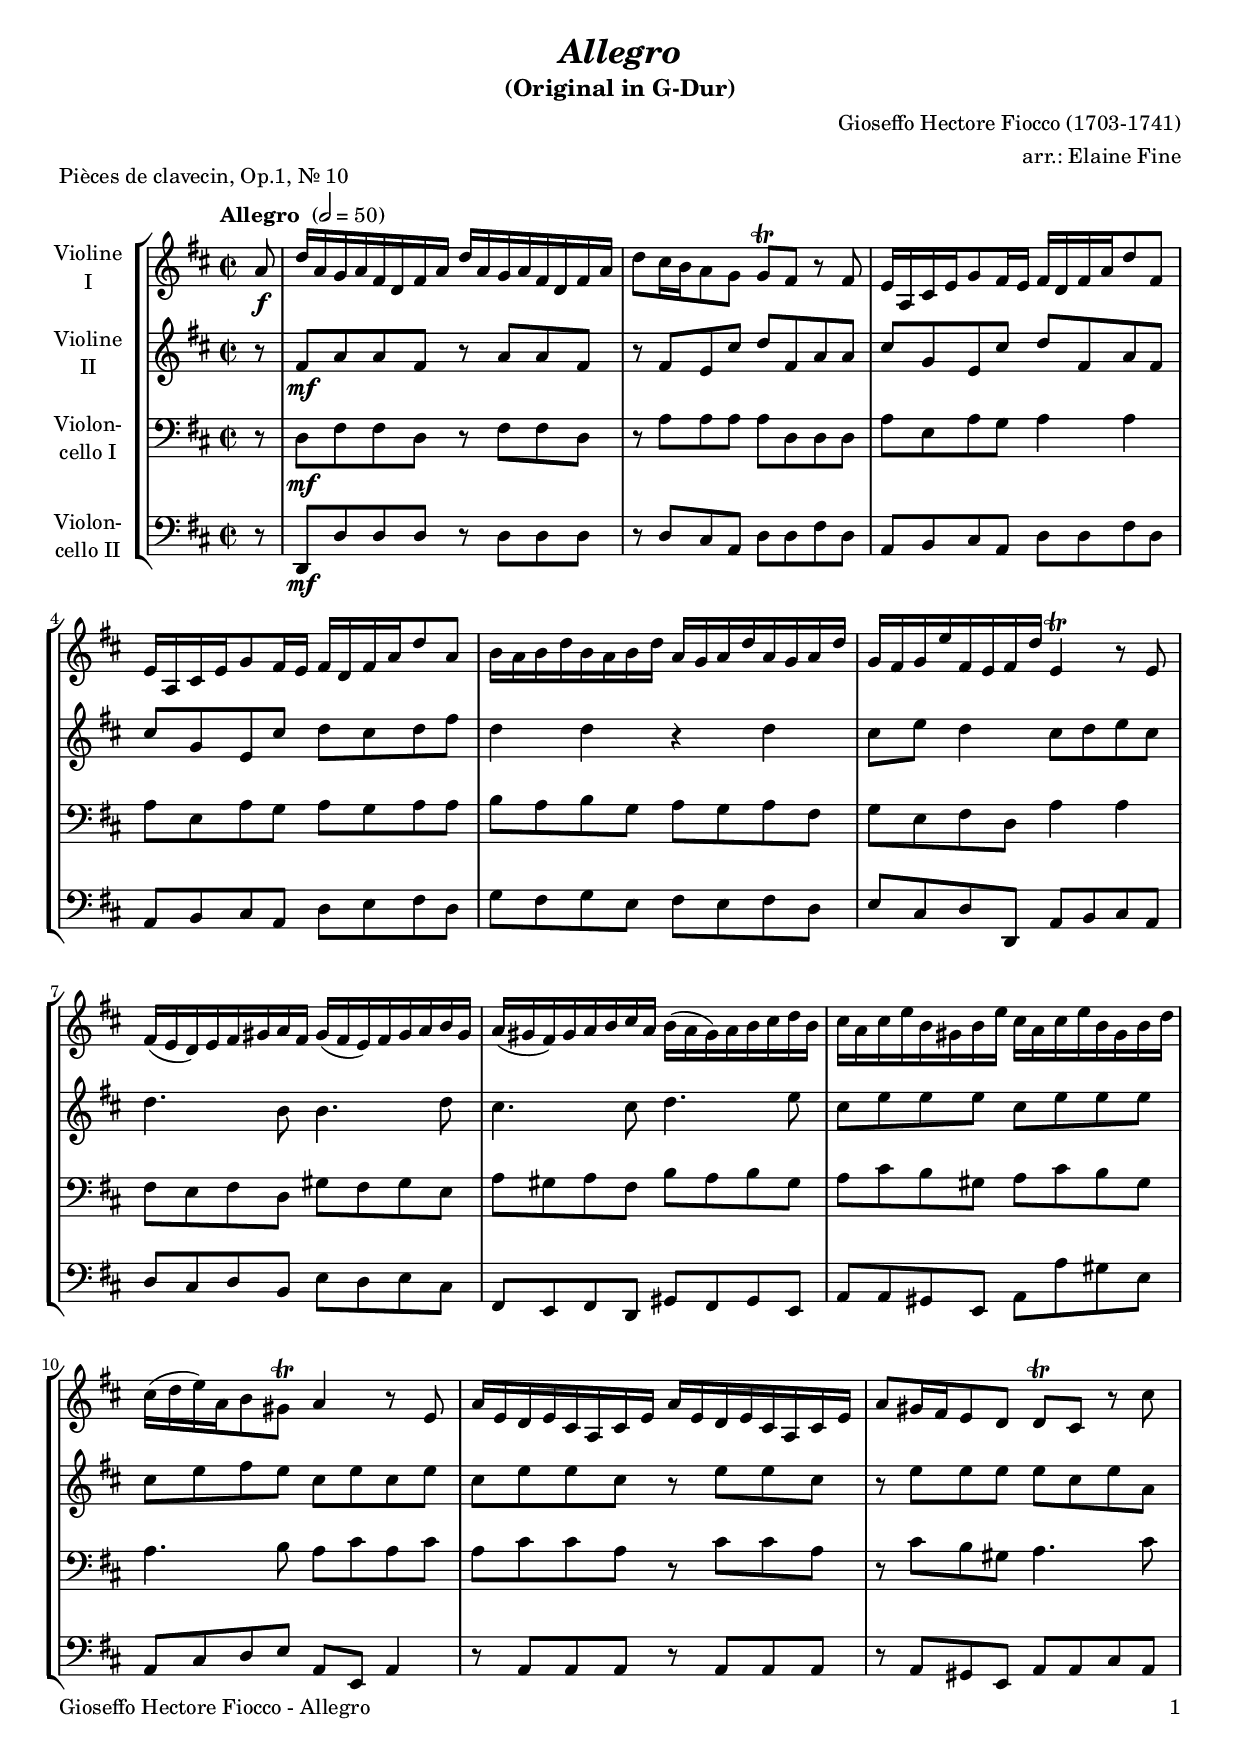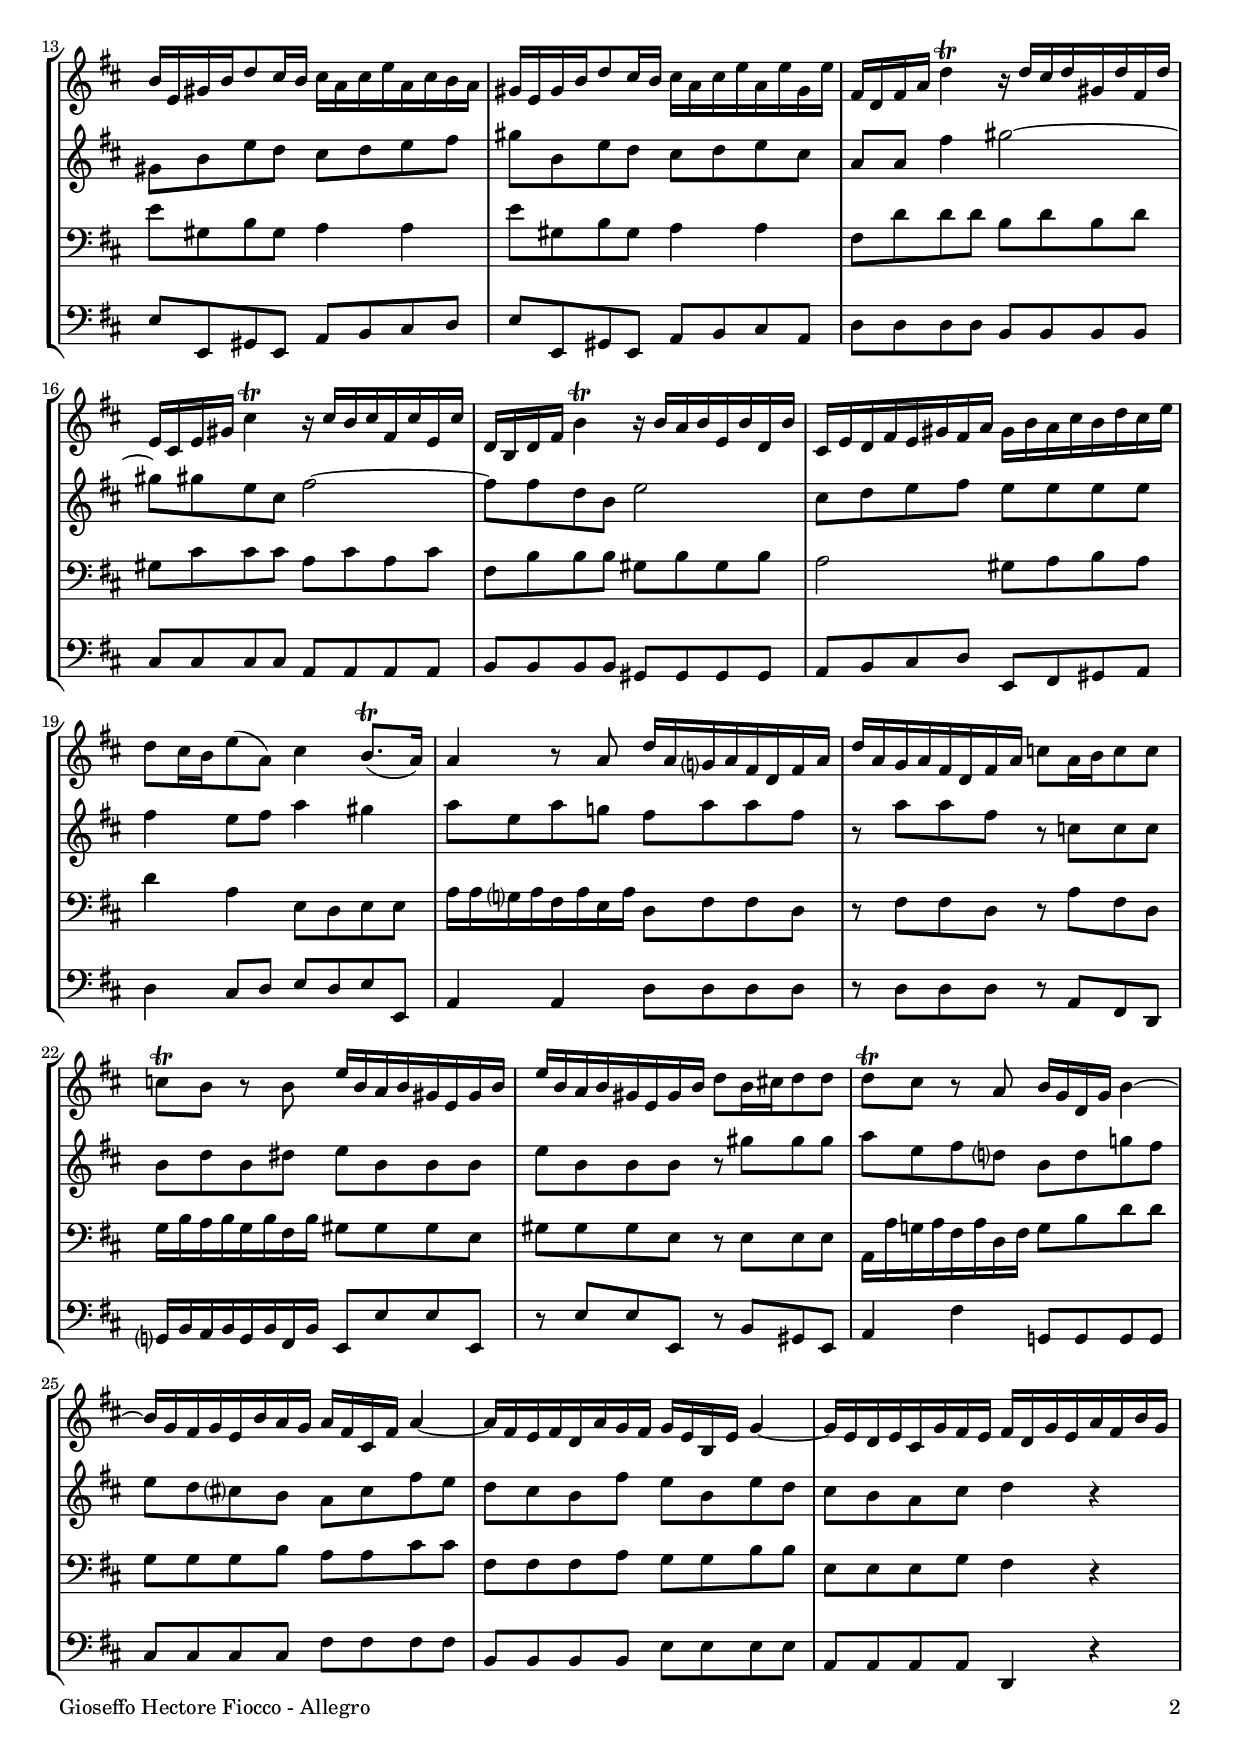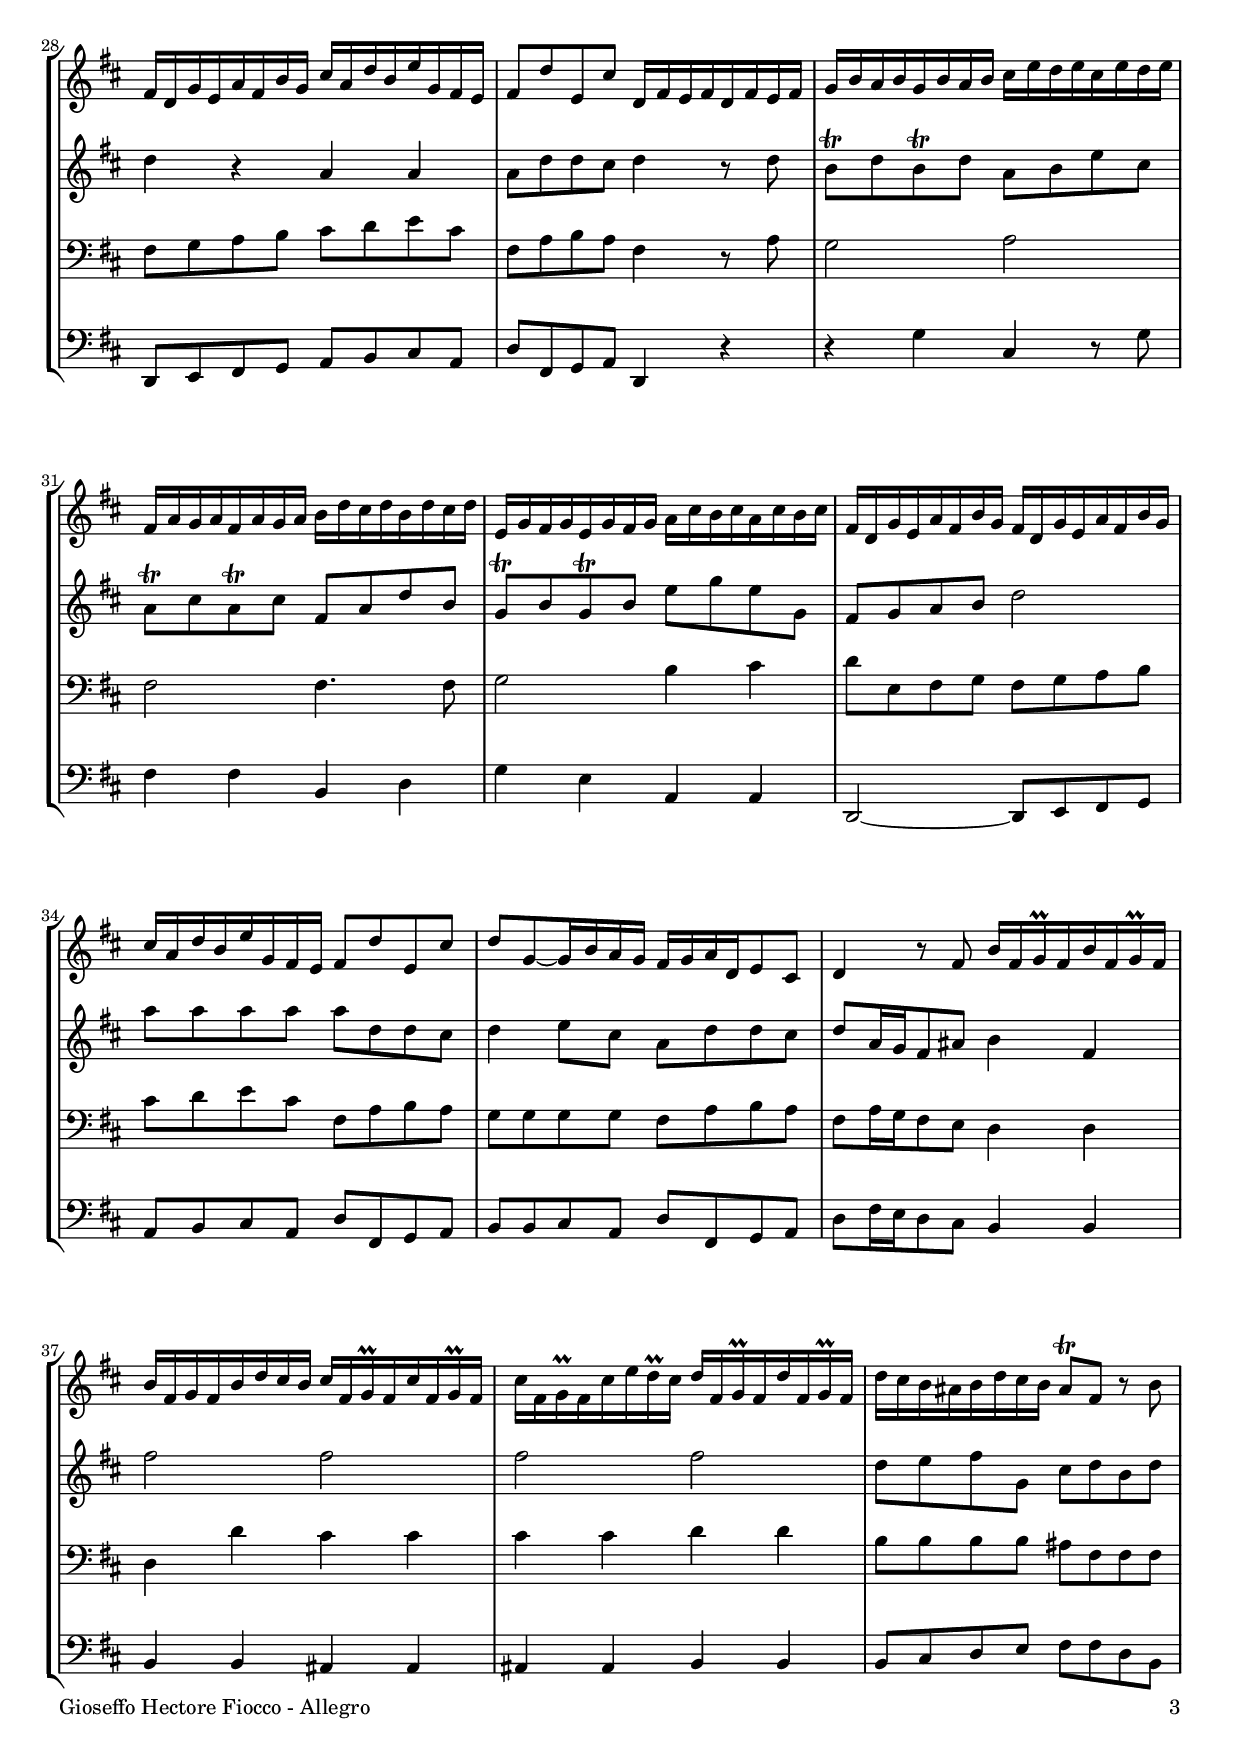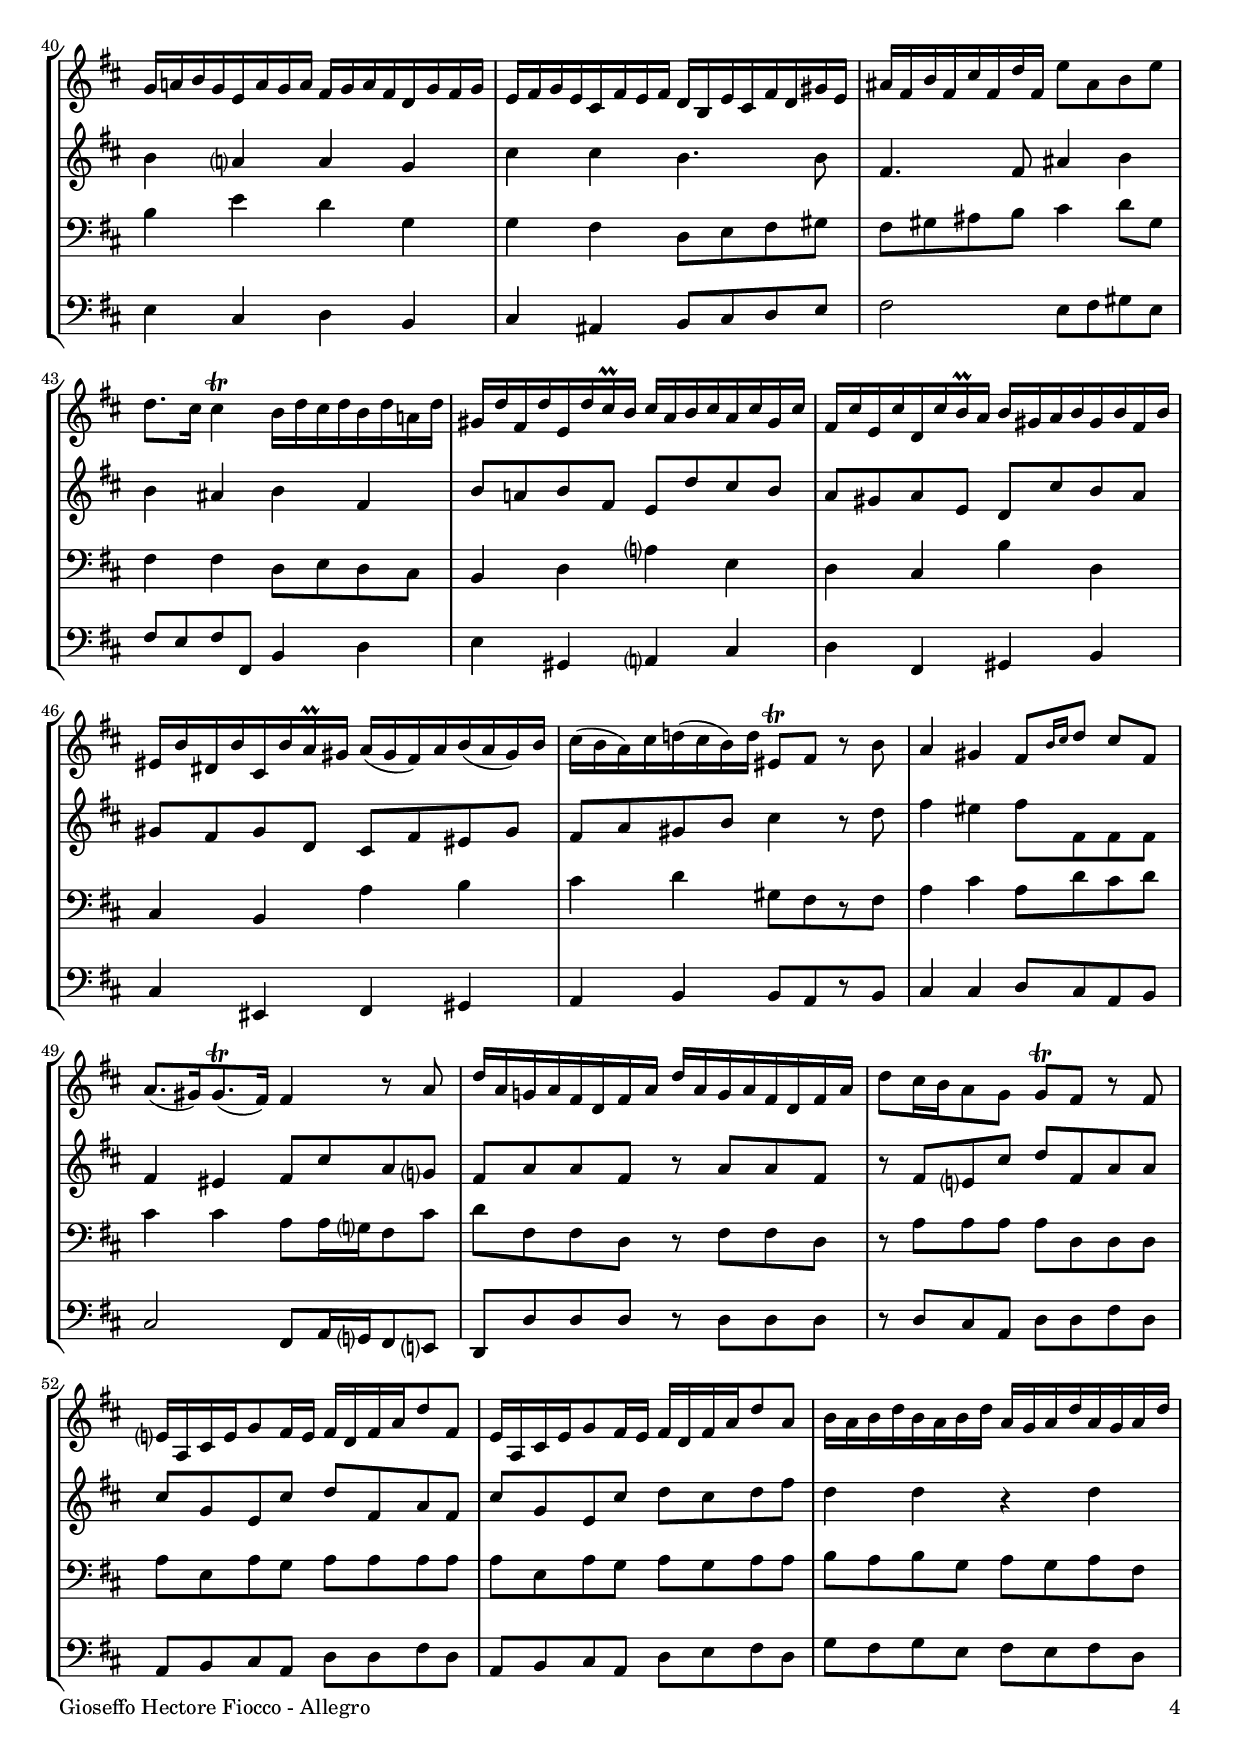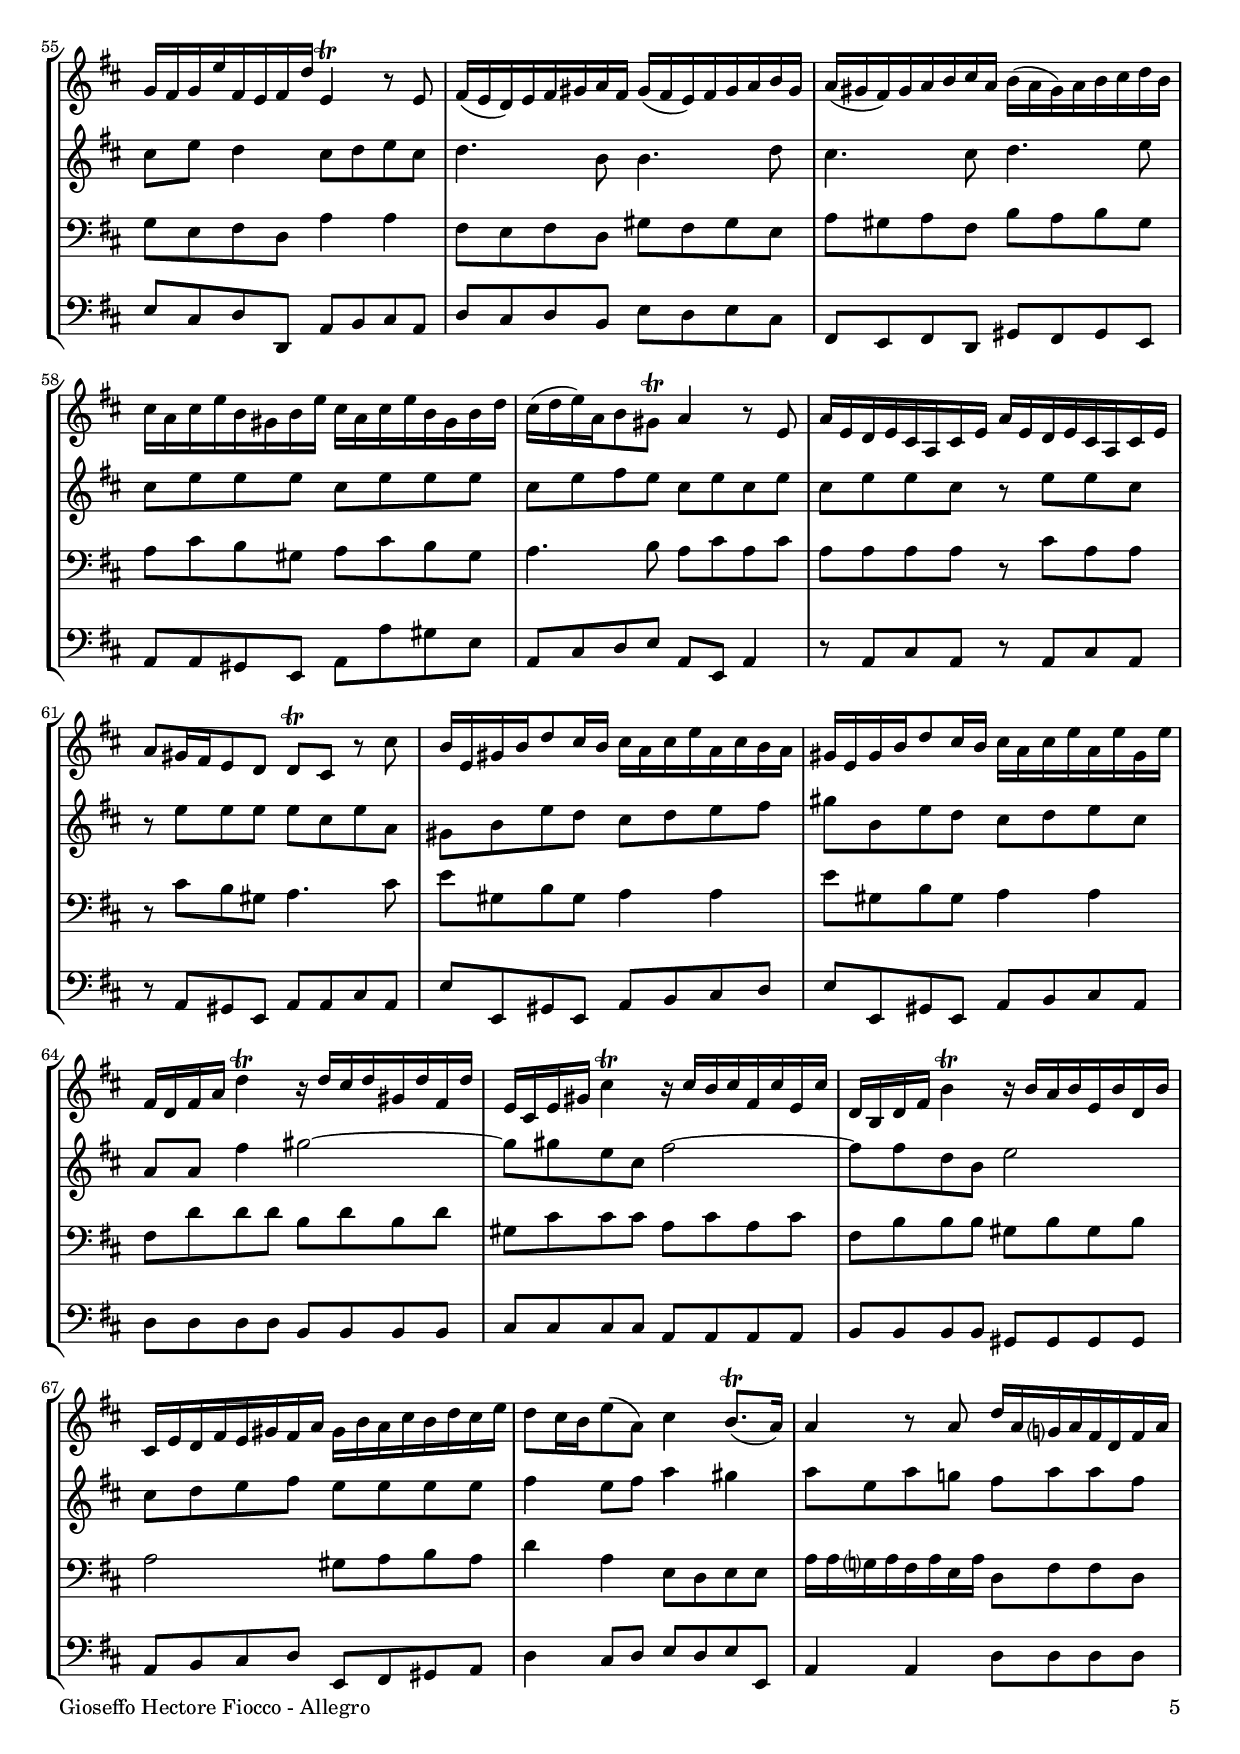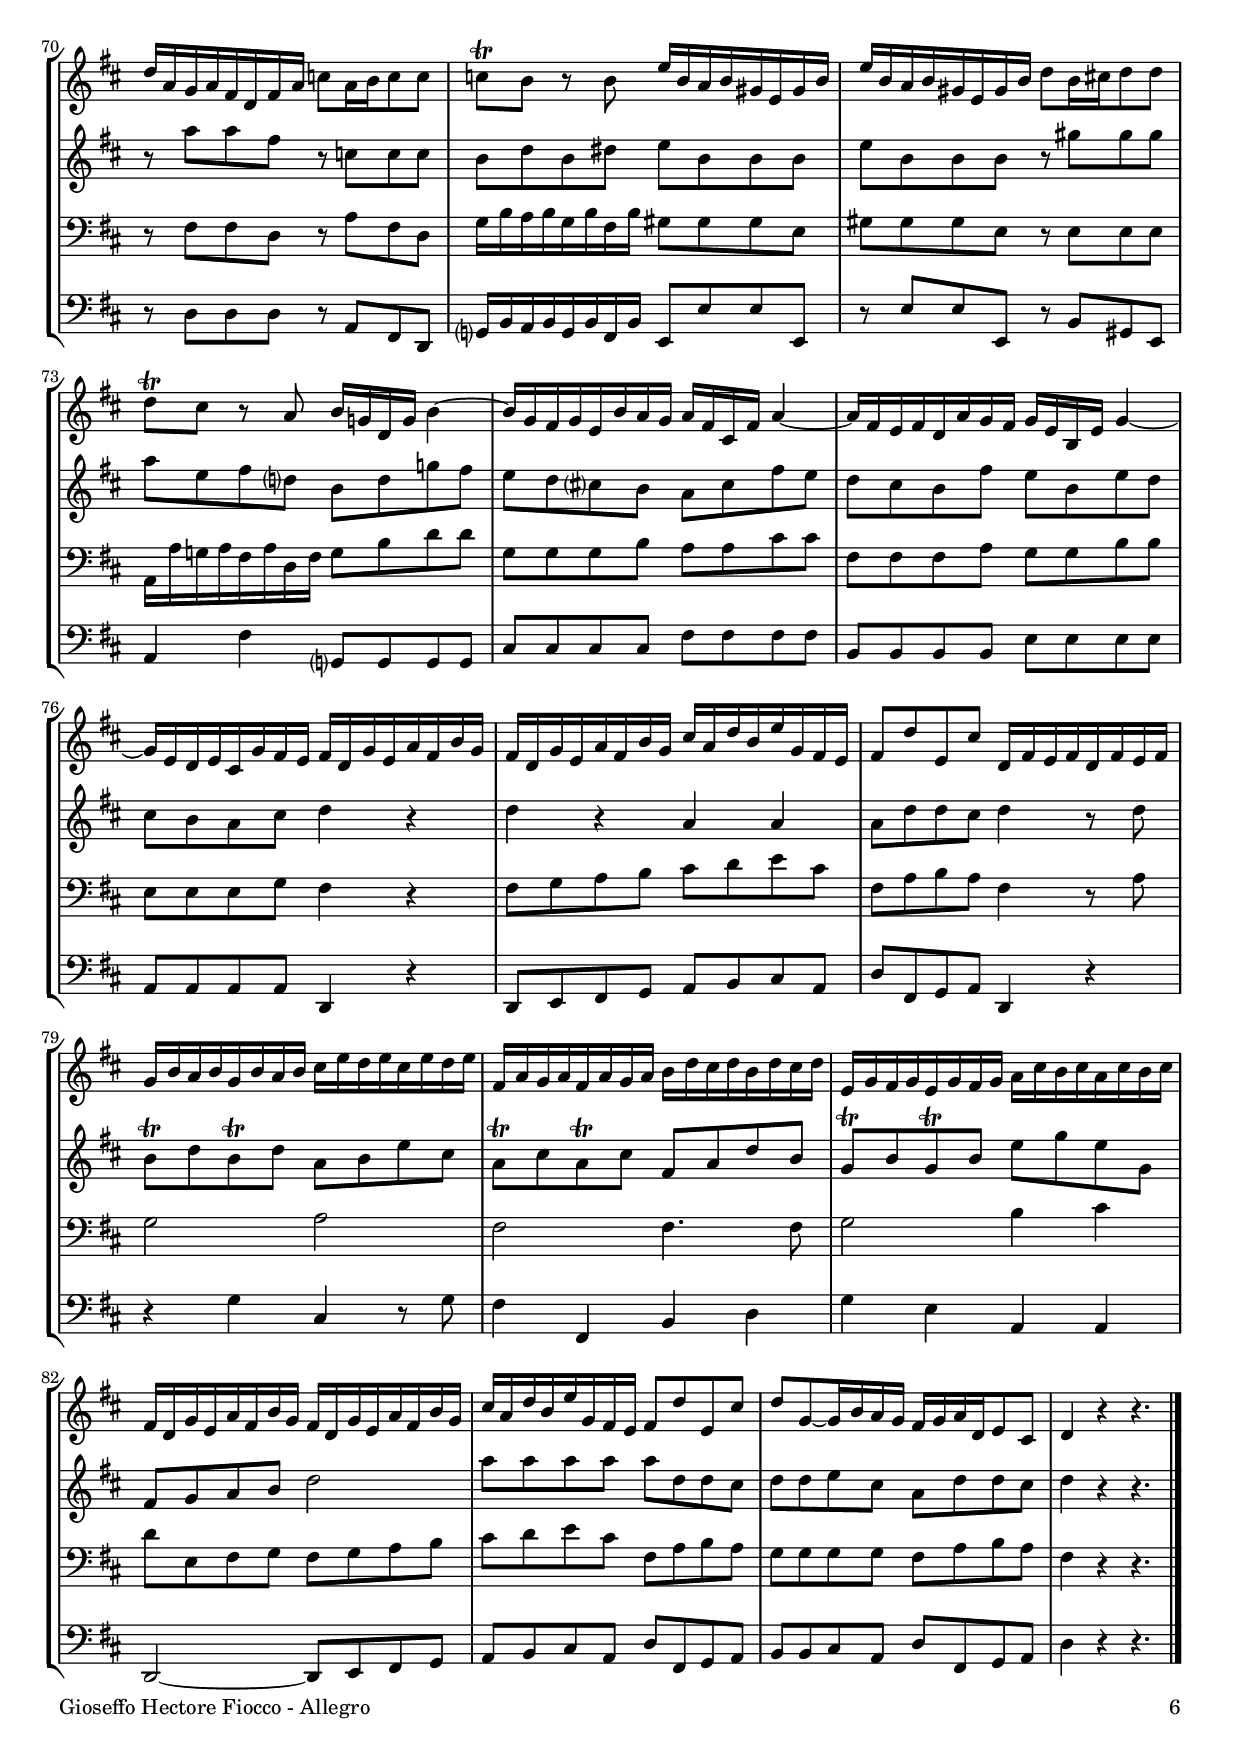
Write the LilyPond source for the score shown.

\version "2.22.0"
\include "deutsch.ly"
  
#(set-global-staff-size 18.25)

\header {
  title     = \markup \bold \italic "Allegro"
  subtitle  = "(Original in G-Dur)"
  composer  = "Gioseffo Hectore Fiocco (1703-1741)"
  arranger  = "arr.: Elaine Fine"
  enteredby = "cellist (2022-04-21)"
  piece     = "Pièces de clavecin, Op.1, Nr. 10"
}

voiceconsts = {
  \key g \major
  \time 2/2
  \clef "treble"
%  \numericTimeSignature
  \compressEmptyMeasures
  % Set default beaming for all staves
% \set Timing.beamExceptions = #'()
% \set Timing.baseMoment     = #(ly:make-moment 1 4)
% \set Timing.beatStructure  = #'(1 1 1)
  \tempo "Allegro " 2=50
}

mivl = "violin"
miba = "cello"
mipz = "pizzicato strings"

va = \relative c'' {
  \voiceconsts

  \partial 8 d8\f
  g16 d c d h g h d g d c d h g h d
  g8 fis16 e d8 c c\trill h r h
  a16 d, fis a c8 h16 a h g h d g8 h,
  
  a16 d, fis a c8 h16 a h g h d g8 d
  e16 d e g e d e g d c d g d c d g
  c, h c a' h, a h g' a,4\trill r8 a
  h16( a g) a h cis d h cis( h a) h cis d e cis
  
  d( cis h) cis d e fis d e( d cis) d e fis g e
  fis d fis a e cis e a fis d fis a e cis e g
  fis( g a) d, e8 cis\trill d4 r8 a
  
  d16 a g a fis d fis a d a g a fis d fis a
  d8 cis16 h a8 g g\trill fis r fis'
  e16 a, cis e g8 fis16 e fis d fis a d, fis e d

  cis a cis e g8 fis16 e fis d fis a d, a' cis, a'
  h, g h d g4\trill r16 g fis g cis, g' h, g'
  a, fis a cis fis4\trill r16 fis e fis h, fis' a, fis'

  g, e g h e4\trill r16 e d e a, e' g, e'
  fis, a g h a cis h d cis e d fis e g fis a
  g8 fis16 e a8( d,) fis4 e8.(\trill d16)
  d4 r8 d g16 d c? d h g h d

  g d c d h g h d f8 d16 e f8 f
  f\trill e r e a16 e d e cis a cis e
  a e d e cis a cis e g8 e16 fis! g8 g
  g\trill fis r d e16 c g c e4~

  e16 c h c a e' d c d h fis h d4~
  d16 h a h g d' c h c a e a c4~
  c16 a g a fis c' h a h g c a d h e c

  h g c a d h e c fis d g e a c, h a
  h8 g' a, fis' g,16 h a h g h a h
  c e d e c e d e fis a g a fis a g a

  h, d c d h d c d e g fis g e g fis g
  a, c h c a c h c d fis e fis d fis e fis
  h, g c a d h e c h g c a d h e c

  fis d g e a c, h a h8 g' a, fis'
  g c,~ c16 e d c h c d g, a8 fis
  g4 r8 h e16 h c\prall h e h c\prall h
  e h c h e g fis e fis h, c\prall h fis' h, c\prall h
  fis' h, c\prall h fis' a g\prall fis g h, c\prall h g' h, c\prall h
  g' fis e dis e g fis e dis8\trill h r e
  c16 d! e c a d c d h c d h g c h c

  a h c a fis h a h g e a fis h g cis a
  dis h e h fis' h, g' h, a'8 dis, e a
  g8. fis16 fis4\trill e16 g fis g e g d! g
  cis, g' h, g' a, g' fis\prall e fis d e fis d fis cis fis

  h, fis' a, fis' g, fis' e\prall d e cis d e cis e h e
  ais, e' gis, e' fis, e' d\prall cis d( cis h) d e( d cis) e
  fis( e d) fis g!( fis e) g ais,8\trill h r e
  d4 cis h8[ \grace { e16[ fis] } g8] fis h,

  d8.( cis16) cis8.(\trill h16) h4 r8 d
  g16 d c! d h g h d g d c d h g h d
  g8 fis16 e d8 c c\trill h r h
  a?16 d, fis a c8 h16 a h g h d g8 h,

  a16 d, fis a c8 h16 a h g h d g8 d
  e16 d e g e d e g d c d g d c d g
  c, h c a' h, a h g' a,4\trill r8 a
  h16( a g) a h cis d h cis( h a) h cis d e cis

  d( cis h) cis d e fis d e( d cis) d e fis g e
  fis d fis a e cis e a fis d fis a e cis e g
  fis( g a) d, e8 cis\trill d4 r8 a

  d16 a g a fis d fis a d a g a fis d fis a
  d8 cis16 h a8 g g\trill fis r fis'
  e16 a, cis e g8 fis16 e fis d fis a d, fis e d

  cis a cis e g8 fis16 e fis d fis a d, a' cis, a'
  h, g h d g4\trill r16 g fis g cis, g' h, g'
  a, fis a cis fis4\trill r16 fis e fis h, fis' a, fis'

  g, e g h e4\trill r16 e d e a, e' g, e'
  fis, a g h a cis h d cis e d fis e g fis a
  g8 fis16 e a8( d,) fis4 e8.(\trill d16)
  d4 r8 d g16 d c? d h g h d

  g d c d h g h d f8 d16 e f8 f
  f\trill e r8 e a16 e d e cis a cis e
  a e d e cis a cis e g8 e16 fis! g8 g
  g\trill fis r d e16 c! g c e4~

  e16 c h c a e' d c d h fis h d4~
  d16 h a h g d' c h c a e a c4~
  c16 a g a fis c' h a h g c a d h e c

  h g c a d h e c fis d g e a c, h a
  h8 g' a, fis' g,16 h a h g h a h
  c e d e c e d e fis a g a fis a g a

  h, d c d h d c d e g fis g e g fis g
  a, c h c a c h c d fis e fis d fis e fis
  h, g c a d h e c h g c a d h e c

  fis d g e a c, h a h8 g' a, fis'
  g c,~ c16 e d c h c d g, a8 fis
  g4 r r4. \bar "|."
}

vb = \relative c'' {
  \voiceconsts

  \partial 8 r8
  h\mf d d h r d d h
  r h a fis' g h, d d
  fis c a fis' g h, d h
  fis' c a fis' g fis g h

  g4 g r g
  fis8 a g4 fis8 g a fis
  g4. e8 e4. g8
  fis4. fis8 g4. a8
  fis a a a fis a a a
  
  fis a h a fis a fis a
  fis a a fis r a a fis
  r a a a a fis a d,
  cis e a g fis g a h
  cis e, a g fis g a fis

  d d h'4 cis2~
  cis8 cis a fis h2~
  h8 h g e a2
  fis8 g a h a a a a
  h4 a8 h d4 cis

  d8 a d c! h d d h
  r d d h r f f f
  e g e gis a e e e
  a e e e r cis' cis cis
  d a h g? e g c! h

  a g fis? e d fis h a
  g fis e h' a e a g
  fis e d fis g4 r
  g r d d
  d8 g g fis g4 r8 g

  e\trill g e\trill g d e a fis
  d\trill fis d\trill fis h, d g e
  c\trill e c\trill e a c a c,
  h c d e g2
  d'8 d d d d g, g fis

  g4 a8 fis d g g fis
  g d16 c h8 dis e4 h
  h'2 h
  h h
  g8 a h c, fis g e g

  e4 d? d c
  fis fis e4. e8
  h4. h8 dis4 e
  e dis e h
  e8 d! e h a g' fis e

  d cis d a g fis' e d
  cis h cis g fis h ais cis
  h d cis e fis4 r8 g
  h4 ais h8 h, h h

  h4 ais h8 fis' d c?
  h d d h r d d h
  r h a? fis' g h, d d
  fis c a fis' g h, d h

  fis' c a fis' g fis g h
  g4 g r g
  fis8 a g4 fis8 g a fis
  g4. e8 e4. g8

  fis4. fis8 g4. a8
  fis a a a fis a a a
  fis a h a fis a fis a
  fis a a fis r a a fis

  r a a a a fis a d,
  cis e a g fis g a h
  cis e, a g fis g a fis
  d d h'4 cis2~

  cis8 cis a fis h2~
  h8 h g e a2
  fis8 g a h a a a a
  h4 a8 h d4 cis
  d8 a d c! h d d h

  r d d h r f f f
  e g e gis a e e e
  a e e e r cis' cis cis
  d a h g? e g c! h
  a g fis? e d fis h a

  g fis e h' a e a g
  fis e d fis g4 r
  g r d d
  d8 g g fis g4 r8 g
  e\trill g e\trill g d e a fis

  d\trill fis d\trill fis h, d g e
  c\trill e c\trill e a c a c,
  h c d e g2
  d'8 d d d d g, g fis
  g g a fis d g g fis
  g4 r r4. \bar "|."
}

vc = \relative c' {
  \voiceconsts
%  \clef "tenor"
  \clef "bass"
  
  \partial 8 r8
  g\mf h h g r h h g
  r d' d d d g, g g
  d' a d c d4 d
  d8 a d c d c d d

  e d e c d c d h
  c a h g d'4 d
  h8 a h g cis h cis a
  d cis d h e d e cis
  d fis e cis d fis e cis
  
  d4. e8 d fis d fis
  d fis fis d r fis fis d
  r fis e cis d4. fis8
  a cis, e cis d4 d
  a'8 cis, e cis d4 d

  h8 g' g g e g e g
  cis, fis fis fis d fis d fis
  h, e e e cis e cis e
  d2 cis8 d e d
  g4 d a8 g a a

  d16 d c? d h d a d g,8 h h g
  r h h g r d' h g
  c16 e d e c e h e cis8 cis cis a
  cis cis cis a r a a a

  d,16 d' c! d h d g, h c8 e g g
  c, c c e d d fis fis
  h, h h d c c e e
  a, a a c h4 r
  h8 c d e fis g a fis

  h, d e d h4 r8 d
  c2 d
  h h4. h8
  c2 e4 fis
  g8 a, h c h c d e
  fis g a fis h, d e d

  c c c c h d e d
  h d16 c h8 a g4 g
  g g' fis fis
  fis fis g g
  e8 e e e dis h h h

  e4 a g c,
  c h g8 a h cis
  h cis dis e fis4 g8 cis,
  h4 h g8 a g fis
  e4 g d'? a

  g fis e' g,
  fis e d' e
  fis g cis,8[ h r h]
  d4 fis d8 g fis g
  fis4 fis d8 d16 c? h8 fis'

  g h, h g r h h g
  r d' d d d g, g g
  d' a d c d d d d
  d a d c d c d d
  e d e c d c d h

  c a h g d'4 d
  h8 a h g cis h cis a
  d cis d h e d e cis
  d fis e cis d fis e cis
  d4. e8 d fis d fis

  d d d d r fis d d
  r fis e cis d4. fis8
  a cis, e cis d4 d
  a'8 cis, e cis d4 d
  h8 g' g g e g e g

  cis, fis fis fis d fis d fis
  h, e e e cis e cis e
  d2 cis8 d e d
  g4 d a8 g a a
  d16 d c? d h d a d g,8 h h g

  r h h g r d' h g
  c16 e d e c e h e cis8 cis cis a
  cis cis cis a r a a a
  d,16 d' c! d h d g, h c8 e g g
  c, c c e d d fis fis

  h, h h d c c e e
  a, a a c h4 r
  h8 c d e fis g a fis
  h, d e d h4 r8 d
  c2 d

  h h4. h8
  c2 e4 fis
  g8 a, h c h c d e
  fis g a fis h, d e d
  c c c c h d e d
  h4 r r4. \bar "|."
}

vd = \relative c {
  \voiceconsts
  \clef "bass"
  
  \partial 8 r8
  g\mf g' g g r g g g
  r g fis d g g h g
  d e fis d g g h g
  d e fis d g a h g

  c h c a h a h g
  a fis g g, d' e fis d
  g fis g e a g a fis
  h, a h g cis h cis a
  d d cis a d d' cis a
  
  d, fis g a d, a d4
  r8 d d d r d d d
  r d cis a d d fis d
  a' a, cis a d e fis g
  a a, cis a d e fis d

  g g g g e e e e
  fis fis fis fis d d d d
  e e e e cis cis cis cis
  d e fis g a, h cis d
  g4 fis8 g a g a a,

  d4 d g8 g g g
  r g g g r d h g
  c?16 e d e c e h e a,8 a' a a,
  r a' a a, r e' cis a
  d4 h' c,!8 c c c

  fis fis fis fis h h h h
  e, e e e a a a a
  d, d d d g,4 r
  g8 a h c d e fis d
  g h, c d g,4 r

  r c' fis, r8 c'
  h4 h e, g
  c a d, d
  g,2~ g8 a h c
  d e fis d g h, c d

  e e fis d g h, c d
  g h16 a g8 fis e4 e
  e e dis dis
  dis dis e e
  e8 fis g a h h g e

  a4 fis g e
  fis dis e8 fis g a
  h2 a8 h cis a
  h a h h, e4 g
  a cis, d? fis


  g h, cis e
  fis ais, h cis
  d e e8[ d r e]
  fis4 fis g8 fis d e
  fis2 h,8 d16 c? h8 a?

  g g' g g r g g g
  r g fis d g g h g
  d e fis d g g h g
  d e fis d g a h g
  c h c a h a h g

  a fis g g, d' e fis d
  g fis g e a g a fis
  h, a h g cis h cis a
  d d cis a d d' cis a
  d, fis g a d, a d4

  r8 d fis d r d fis d
  r d cis a d d fis d
  a' a, cis a d e fis g
  a a, cis a d e fis d
  g g g g e e e e

  fis fis fis fis d d d d
  e e e e cis cis cis cis
  d e fis g a, h cis d
  g4 fis8 g a g a a,
  d4 d g8 g g g

  r g g g r d h g
  c?16 e d e c e h e a,8 a' a a,
  r a' a a, r e' cis a
  d4 h' c,?8 c c c
  fis fis fis fis h h h h

  e, e e e a a a a
  d, d d d g,4 r
  g8 a h c d e fis d
  g h, c d g,4 r
  r c' fis, r8 c'

  h4 h, e g
  c a d, d
  g,2~ g8 a h c
  d e fis d g h, c d
  e e fis d g h, c d
  g4 r r4. \bar "|."
}


music = \new StaffGroup <<
      \new Staff {
        \set Staff.midiInstrument = \mivl
        \set Staff.instrumentName = \markup \center-column { "Violine" "I" }
        \transpose g d { \va }
      }

      \new Staff {
        \set Staff.midiInstrument = \mivl
        \set Staff.instrumentName = \markup \center-column { "Violine" "II" }
        \transpose g d { \vb }
      }

      \new Staff {
        \set Staff.midiInstrument = \miba
        \set Staff.instrumentName = \markup \center-column { "Violon-" "cello I" }
        \transpose g d { \vc }
      }

      \new Staff {
        \set Staff.midiInstrument = \miba
        \set Staff.instrumentName = \markup \center-column { "Violon-" "cello II" }
        \transpose g d { \vd }
      }
>>

\book {
   \paper {
    print-page-number = ##t
    print-first-page-number = ##t
    ragged-last-bottom = ##f
    oddHeaderMarkup = \markup \null
    evenHeaderMarkup = \markup \null
    oddFooterMarkup = \markup {
      \fill-line {
        \on-the-fly #print-page-number-check-first
        "Gioseffo Hectore Fiocco - Allegro" \fromproperty #'page:page-number-string
      }
    }
    evenFooterMarkup = \oddFooterMarkup
  } \score {
    \music
    \layout {}
  }

  \score {
    \unfoldRepeats \music

    \midi {
      \context {
        \Score
      }
    }
  }
}
